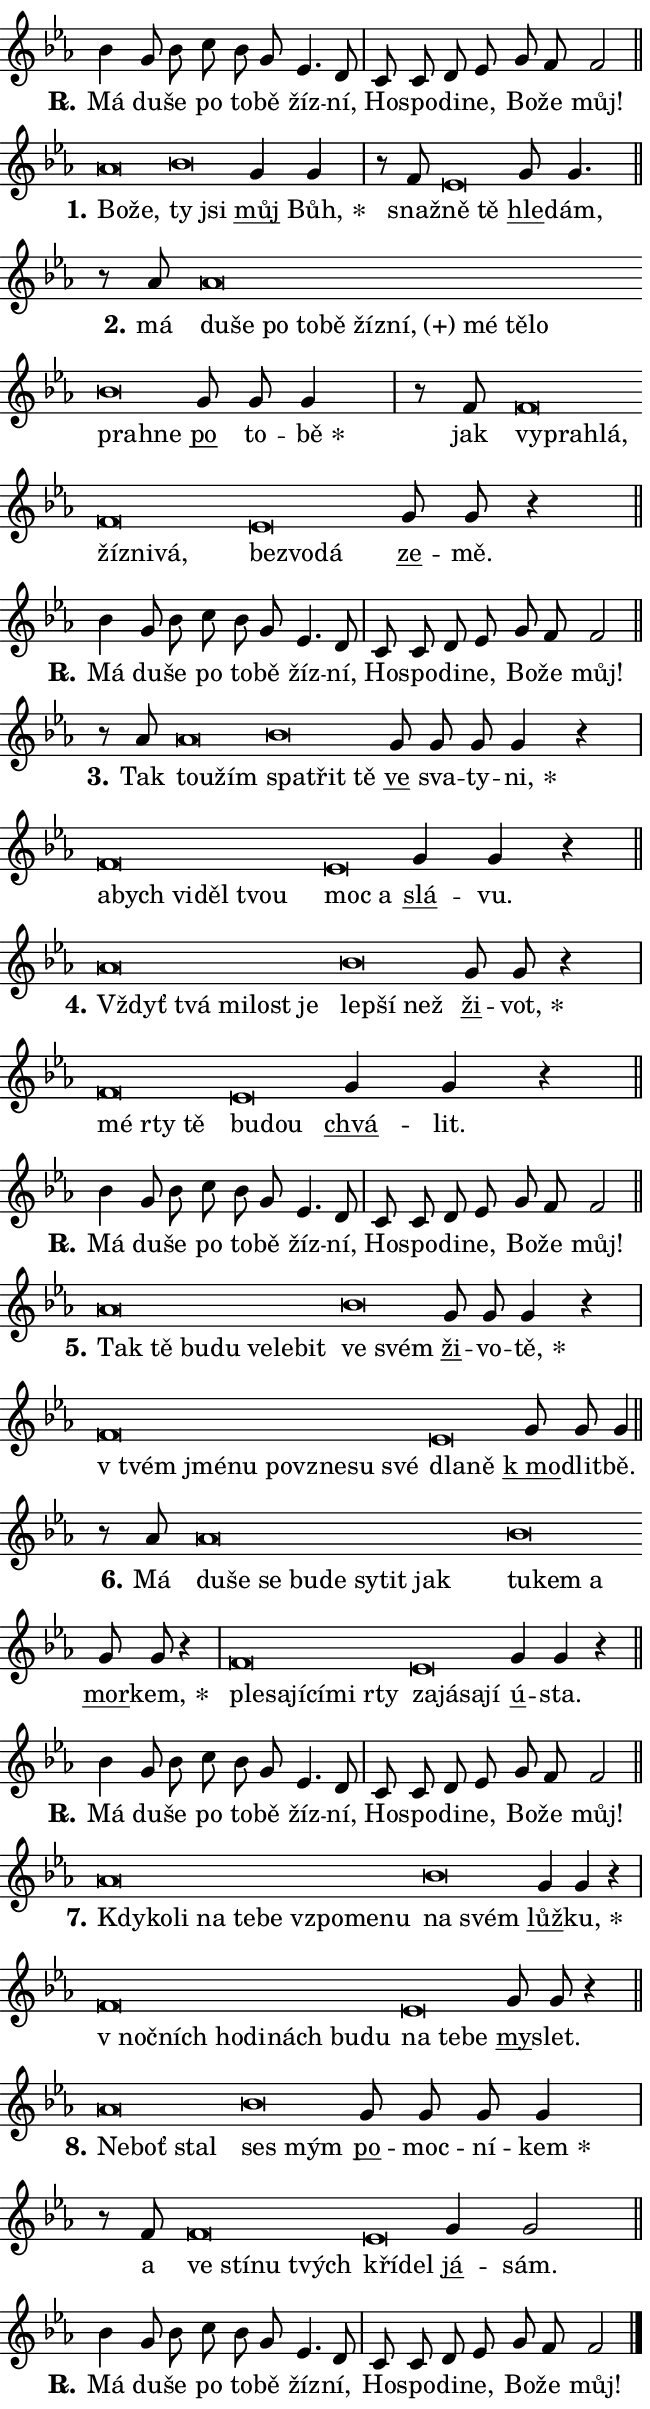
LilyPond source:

\version "2.24.0"
\header { tagline = "" }
\paper {
  indent = 0\cm
  top-margin = 0\cm
  right-margin = 0.13\cm % to fit lyric hyphens
  bottom-margin = 0\cm
  left-margin = 0\cm
  paper-width = 11\cm
  page-breaking = #ly:one-page-breaking
  system-system-spacing.basic-distance = #11
  score-system-spacing.basic-distance = #11
  ragged-last = ##f
}


%% Author: Thomas Morley
%% https://lists.gnu.org/archive/html/lilypond-user/2020-05/msg00002.html
#(define (line-position grob)
"Returns position of @var[grob} in current system:
   @code{'start}, if at first time-step
   @code{'end}, if at last time-step
   @code{'middle} otherwise
"
  (let* ((col (ly:item-get-column grob))
         (ln (ly:grob-object col 'left-neighbor))
         (rn (ly:grob-object col 'right-neighbor))
         (col-to-check-left (if (ly:grob? ln) ln col))
         (col-to-check-right (if (ly:grob? rn) rn col))
         (break-dir-left
           (and
             (ly:grob-property col-to-check-left 'non-musical #f)
             (ly:item-break-dir col-to-check-left)))
         (break-dir-right
           (and
             (ly:grob-property col-to-check-right 'non-musical #f)
             (ly:item-break-dir col-to-check-right))))
        (cond ((eqv? 1 break-dir-left) 'start)
              ((eqv? -1 break-dir-right) 'end)
              (else 'middle))))

#(define (tranparent-at-line-position vctor)
  (lambda (grob)
  "Relying on @code{line-position} select the relevant enry from @var{vctor}.
Used to determine transparency,"
    (case (line-position grob)
      ((end) (not (vector-ref vctor 0)))
      ((middle) (not (vector-ref vctor 1)))
      ((start) (not (vector-ref vctor 2))))))

noteHeadBreakVisibility =
#(define-music-function (break-visibility)(vector?)
"Makes @code{NoteHead}s transparent relying on @var{break-visibility}"
#{
  \override NoteHead.transparent =
    #(tranparent-at-line-position break-visibility)
#})

#(define delete-ledgers-for-transparent-note-heads
  (lambda (grob)
    "Reads whether a @code{NoteHead} is transparent.
If so this @code{NoteHead} is removed from @code{'note-heads} from
@var{grob}, which is supposed to be @code{LedgerLineSpanner}.
As a result ledgers are not printed for this @code{NoteHead}"
    (let* ((nhds-array (ly:grob-object grob 'note-heads))
           (nhds-list
             (if (ly:grob-array? nhds-array)
                 (ly:grob-array->list nhds-array)
                 '()))
           ;; Relies on the transparent-property being done before
           ;; Staff.LedgerLineSpanner.after-line-breaking is executed.
           ;; This is fragile ...
           (to-keep
             (remove
               (lambda (nhd)
                 (ly:grob-property nhd 'transparent #f))
               nhds-list)))
      ;; TODO find a better method to iterate over grob-arrays, similiar
      ;; to filter/remove etc for lists
      ;; For now rebuilt from scratch
      (set! (ly:grob-object grob 'note-heads)  '())
      (for-each
        (lambda (nhd)
          (ly:pointer-group-interface::add-grob grob 'note-heads nhd))
        to-keep))))

squashNotes = {
  \override NoteHead.X-extent = #'(-0.2 . 0.2)
  \override NoteHead.Y-extent = #'(-0.75 . 0)
  \override NoteHead.stencil =
    #(lambda (grob)
       (let ((pos (ly:grob-property grob 'staff-position)))
         (begin
           (if (< pos -7) (display "ERROR: Lower brevis then expected\n") (display ""))
           (if (<= pos -6) ly:text-interface::print ly:note-head::print))))
}
unSquashNotes = {
  \revert NoteHead.X-extent
  \revert NoteHead.Y-extent
  \revert NoteHead.stencil
}

hideNotes = \noteHeadBreakVisibility #begin-of-line-visible
unHideNotes = \noteHeadBreakVisibility #all-visible

% work-around for resetting accidentals
% https://lilypond.org/doc/v2.23/Documentation/notation/displaying-rhythms#unmetered-music
cadenzaMeasure = {
  \cadenzaOff
  \partial 1024 s1024
  \cadenzaOn
}

#(define-markup-command (accent layout props text) (markup?)
  "Underline accented syllable"
  (interpret-markup layout props
    #{\markup \override #'(offset . 4.3) \underline { #text }#}))

responsum = \markup \concat {
  "R" \hspace #-1.05 \path #0.1 #'((moveto 0 0.07) (lineto 0.9 0.8)) \hspace #0.05 "."
}

spaceSize = #0.6828661417322834 % exact space size for TeX Gyre Schola

\layout {
  \context {
    \Staff
    \remove "Time_signature_engraver"
    \override LedgerLineSpanner.after-line-breaking = #delete-ledgers-for-transparent-note-heads
  }
  \context {
    \Lyrics {
      \override LyricSpace.minimum-distance = \spaceSize
      \override LyricText.font-name = #"TeX Gyre Schola"
      \override LyricText.font-size = 1
      \override StanzaNumber.font-name = #"TeX Gyre Schola Bold"
      \override StanzaNumber.font-size = 1
    }
  }
  \context {
    \Score 
    \override NoteHead.text =
      #(lambda (grob) 
        (let ((pos (ly:grob-property grob 'staff-position)))
          #{\markup {
            \combine
              \halign #-0.55 \raise #(if (= pos -6) 0 0.5) \override #'(thickness . 2) \draw-line #'(3.2 . 0)
              \musicglyph "noteheads.sM1"
          }#}))
  }
}

% magnetic-lyrics.ily
%
%   written by
%     Jean Abou Samra <jean@abou-samra.fr>
%     Werner Lemberg <wl@gnu.org>
%
%   adapted by
%     Jiri Hon <jiri.hon@gmail.com>
%
% Version 2022-Apr-15

% https://www.mail-archive.com/lilypond-user@gnu.org/msg149350.html

#(define (Left_hyphen_pointer_engraver context)
   "Collect syllable-hyphen-syllable occurrences in lyrics and store
them in properties.  This engraver only looks to the left.  For
example, if the lyrics input is @code{foo -- bar}, it does the
following.

@itemize @bullet
@item
Set the @code{text} property of the @code{LyricHyphen} grob between
@q{foo} and @q{bar} to @code{foo}.

@item
Set the @code{left-hyphen} property of the @code{LyricText} grob with
text @q{foo} to the @code{LyricHyphen} grob between @q{foo} and
@q{bar}.
@end itemize

Use this auxiliary engraver in combination with the
@code{lyric-@/text::@/apply-@/magnetic-@/offset!} hook."
   (let ((hyphen #f)
         (text #f))
     (make-engraver
      (acknowledgers
       ((lyric-syllable-interface engraver grob source-engraver)
        (set! text grob)))
      (end-acknowledgers
       ((lyric-hyphen-interface engraver grob source-engraver)
        ;(when (not (grob::has-interface grob 'lyric-space-interface))
          (set! hyphen grob)));)
      ((stop-translation-timestep engraver)
       (when (and text hyphen)
         (ly:grob-set-object! text 'left-hyphen hyphen))
       (set! text #f)
       (set! hyphen #f)))))

#(define (lyric-text::apply-magnetic-offset! grob)
   "If the space between two syllables is less than the value in
property @code{LyricText@/.details@/.squash-threshold}, move the right
syllable to the left so that it gets concatenated with the left
syllable.

Use this function as a hook for
@code{LyricText@/.after-@/line-@/breaking} if the
@code{Left_@/hyphen_@/pointer_@/engraver} is active."
   (let ((hyphen (ly:grob-object grob 'left-hyphen #f)))
     (when hyphen
       (let ((left-text (ly:spanner-bound hyphen LEFT)))
         (when (grob::has-interface left-text 'lyric-syllable-interface)
           (let* ((common (ly:grob-common-refpoint grob left-text X))
                  (this-x-ext (ly:grob-extent grob common X))
                  (left-x-ext
                   (begin
                     ;; Trigger magnetism for left-text.
                     (ly:grob-property left-text 'after-line-breaking)
                     (ly:grob-extent left-text common X)))
                  ;; `delta` is the gap width between two syllables.
                  (delta (- (interval-start this-x-ext)
                            (interval-end left-x-ext)))
                  (details (ly:grob-property grob 'details))
                  (threshold (assoc-get 'squash-threshold details 0.2)))
             (when (< delta threshold)
               (let* (;; We have to manipulate the input text so that
                      ;; ligatures crossing syllable boundaries are not
                      ;; disabled.  For languages based on the Latin
                      ;; script this is essentially a beautification.
                      ;; However, for non-Western scripts it can be a
                      ;; necessity.
                      (lt (ly:grob-property left-text 'text))
                      (rt (ly:grob-property grob 'text))
                      (is-space (grob::has-interface hyphen 'lyric-space-interface))
                      (space (if is-space " " ""))
                      (extra-delta (if is-space spaceSize 0))
                      ;; Append new syllable.
                      (ltrt-space (if (and (string? lt) (string? rt))
                                (string-append lt space rt)
                                (make-concat-markup (list lt space rt))))
                      ;; Right-align `ltrt` to the right side.
                      (ltrt-space-markup (grob-interpret-markup
                               grob
                               (make-translate-markup
                                (cons (interval-length this-x-ext) 0)
                                (make-right-align-markup ltrt-space)))))
                 (begin
                   ;; Don't print `left-text`.
                   (ly:grob-set-property! left-text 'stencil #f)
                   ;; Set text and stencil (which holds all collected
                   ;; syllables so far) and shift it to the left.
                   (ly:grob-set-property! grob 'text ltrt-space)
                   (ly:grob-set-property! grob 'stencil ltrt-space-markup)
                   (ly:grob-translate-axis! grob (- (- delta extra-delta)) X))))))))))


#(define (lyric-hyphen::displace-bounds-first grob)
   ;; Make very sure this callback isn't triggered too early.
   (let ((left (ly:spanner-bound grob LEFT))
         (right (ly:spanner-bound grob RIGHT)))
     (ly:grob-property left 'after-line-breaking)
     (ly:grob-property right 'after-line-breaking)
     (ly:lyric-hyphen::print grob)))

squashThreshold = #0.4

\layout {
  \context {
    \Lyrics
    \consists #Left_hyphen_pointer_engraver
    \override LyricText.after-line-breaking =
      #lyric-text::apply-magnetic-offset!
    \override LyricHyphen.stencil = #lyric-hyphen::displace-bounds-first
    \override LyricText.details.squash-threshold = \squashThreshold
    \override LyricHyphen.minimum-distance = 0
    \override LyricHyphen.minimum-length = \squashThreshold
  }
}

squashText = \override LyricText.details.squash-threshold = 9999
unSquashText = \override LyricText.details.squash-threshold = \squashThreshold

leftText = \override LyricText.self-alignment-X = #LEFT
unLeftText = \revert LyricText.self-alignment-X

starOffset = #(lambda (grob) 
                (let ((x_offset (ly:self-alignment-interface::aligned-on-x-parent grob)))
                  (if (= x_offset 0) 0 (+ x_offset 1.2))))

star = #(define-music-function (syllable)(string?)
"Append star separator at the end of a syllable"
#{
  \once \override LyricText.X-offset = #starOffset
  \lyricmode { \markup {
    #syllable
    \override #'((font-name . "TeX Gyre Schola Bold")) \hspace #0.2 \lower #0.65 \larger "*"
  } }
#})

starAccent = #(define-music-function (syllable)(string?)
"Append star separator at the end of a syllable and make accent"
#{
  \once \override LyricText.X-offset = #starOffset
  \lyricmode { \markup {
    \accent #syllable
    \override #'((font-name . "TeX Gyre Schola Bold")) \hspace #0.2 \lower #0.65 \larger "*"
  } }
#})

breath = #(define-music-function (syllable)(string?)
"Append breathing indicator at the end of a syllable"
#{
  \lyricmode { \markup { #syllable "+" } }
#})

optionalBreath = #(define-music-function (syllable)(string?)
"Append optional breathing indicator at the end of a syllable"
#{
  \lyricmode { \markup { #syllable "(+)" } }
#})


\score {
    <<
        \new Voice = "melody" { \cadenzaOn \key es \major \relative { bes'4 g8 bes c bes g es4. d8 \cadenzaMeasure \bar "|" c8 c d es g f f2 \cadenzaMeasure \bar "||" \break } }
        \new Lyrics \lyricsto "melody" { \lyricmode { \set stanza = \responsum
Má du -- še po to -- bě žíz -- ní, Ho -- spo -- di -- ne, Bo -- že můj! } }
    >>
    \layout {}
}

\score {
    <<
        \new Voice = "melody" { \cadenzaOn \key es \major \relative { \squashNotes as'\breve*1/16 \hideNotes \breve*1/16 \bar "" \unHideNotes \unSquashNotes \squashNotes bes\breve*1/16 \hideNotes \breve*1/16 \bar "" \unHideNotes \unSquashNotes \bar "" g4 g \cadenzaMeasure \bar "|" r8 f \squashNotes es\breve*1/16 \hideNotes \breve*1/16 \bar "" \unHideNotes \unSquashNotes \bar "" g8 g4. \cadenzaMeasure \bar "||" \break } }
        \new Lyrics \lyricsto "melody" { \lyricmode { \set stanza = "1."
\leftText Bo -- \squashText že, \unSquashText ty \squashText jsi \unLeftText \unSquashText \markup \accent můj \star Bůh, snaž -- \leftText ně \squashText tě \unLeftText \unSquashText \markup \accent hle -- dám, } }
    >>
    \layout {}
}

\score {
    <<
        \new Voice = "melody" { \cadenzaOn \key es \major \relative { r8 as'8 \squashNotes as\breve*1/16 \hideNotes \breve*1/16 \bar "" \breve*1/16 \bar "" \breve*1/16 \bar "" \breve*1/16 \bar "" \breve*1/16 \bar "" \breve*1/16 \bar "" \breve*1/16 \bar "" \breve*1/16 \breve*1/16 \bar "" \unHideNotes \unSquashNotes \squashNotes bes\breve*1/16 \hideNotes \breve*1/16 \bar "" \unHideNotes \unSquashNotes \bar "" g8 g g4 \cadenzaMeasure \bar "|" r8 f8 \squashNotes f\breve*1/16 \hideNotes \breve*1/16 \bar "" \breve*1/16 \bar "" \breve*1/16 \bar "" \breve*1/16 \breve*1/16 \bar "" \unHideNotes \unSquashNotes \squashNotes es\breve*1/16 \hideNotes \breve*1/16 \breve*1/16 \bar "" \unHideNotes \unSquashNotes \bar "" g8 g r4 \cadenzaMeasure \bar "||" \break } }
        \new Lyrics \lyricsto "melody" { \lyricmode { \set stanza = "2."
má \leftText du -- \squashText še po to -- bě žíz -- \optionalBreath ní, mé tě -- lo \unSquashText pra -- \squashText hne \unLeftText \unSquashText \markup \accent po to -- \star bě jak \leftText vy -- \squashText pra -- hlá, žíz -- ni -- vá, \unSquashText bez -- \squashText vo -- dá \unLeftText \unSquashText \markup \accent ze -- mě. } }
    >>
    \layout {}
}

\score {
    <<
        \new Voice = "melody" { \cadenzaOn \key es \major \relative { bes'4 g8 bes c bes g es4. d8 \cadenzaMeasure \bar "|" c8 c d es g f f2 \cadenzaMeasure \bar "||" \break } }
        \new Lyrics \lyricsto "melody" { \lyricmode { \set stanza = \responsum
Má du -- še po to -- bě žíz -- ní, Ho -- spo -- di -- ne, Bo -- že můj! } }
    >>
    \layout {}
}

\score {
    <<
        \new Voice = "melody" { \cadenzaOn \key es \major \relative { r8 as'8 \squashNotes as\breve*1/16 \hideNotes \breve*1/16 \bar "" \unHideNotes \unSquashNotes \squashNotes bes\breve*1/16 \hideNotes \breve*1/16 \breve*1/16 \bar "" \unHideNotes \unSquashNotes \bar "" g8 g g g4 r \cadenzaMeasure \bar "|" \squashNotes f\breve*1/16 \hideNotes \breve*1/16 \bar "" \breve*1/16 \bar "" \breve*1/16 \breve*1/16 \bar "" \unHideNotes \unSquashNotes \squashNotes es\breve*1/16 \hideNotes \breve*1/16 \bar "" \unHideNotes \unSquashNotes \bar "" g4 g r \cadenzaMeasure \bar "||" \break } }
        \new Lyrics \lyricsto "melody" { \lyricmode { \set stanza = "3."
Tak \leftText tou -- \squashText žím \unSquashText spa -- \squashText třit tě \unLeftText \unSquashText \markup \accent ve sva -- ty -- \star ni, \leftText a -- \squashText bych vi -- děl tvou \unSquashText moc \squashText a \unLeftText \unSquashText \markup \accent slá -- vu. } }
    >>
    \layout {}
}

\score {
    <<
        \new Voice = "melody" { \cadenzaOn \key es \major \relative { \squashNotes as'\breve*1/16 \hideNotes \breve*1/16 \bar "" \breve*1/16 \bar "" \breve*1/16 \breve*1/16 \bar "" \unHideNotes \unSquashNotes \squashNotes bes\breve*1/16 \hideNotes \breve*1/16 \breve*1/16 \bar "" \unHideNotes \unSquashNotes \bar "" g8 g r4 \cadenzaMeasure \bar "|" \squashNotes f\breve*1/16 \hideNotes \breve*1/16 \breve*1/16 \bar "" \unHideNotes \unSquashNotes \squashNotes es\breve*1/16 \hideNotes \breve*1/16 \bar "" \unHideNotes \unSquashNotes \bar "" g4 g r \cadenzaMeasure \bar "||" \break } }
        \new Lyrics \lyricsto "melody" { \lyricmode { \set stanza = "4."
\leftText Vždyť \squashText tvá mi -- lost je \unSquashText lep -- \squashText ší než \unLeftText \unSquashText \markup \accent ži -- \star vot, \leftText mé \squashText rty tě \unSquashText bu -- \squashText dou \unLeftText \unSquashText \markup \accent chvá -- lit. } }
    >>
    \layout {}
}

\score {
    <<
        \new Voice = "melody" { \cadenzaOn \key es \major \relative { bes'4 g8 bes c bes g es4. d8 \cadenzaMeasure \bar "|" c8 c d es g f f2 \cadenzaMeasure \bar "||" \break } }
        \new Lyrics \lyricsto "melody" { \lyricmode { \set stanza = \responsum
Má du -- še po to -- bě žíz -- ní, Ho -- spo -- di -- ne, Bo -- že můj! } }
    >>
    \layout {}
}

\score {
    <<
        \new Voice = "melody" { \cadenzaOn \key es \major \relative { \squashNotes as'\breve*1/16 \hideNotes \breve*1/16 \bar "" \breve*1/16 \bar "" \breve*1/16 \bar "" \breve*1/16 \bar "" \breve*1/16 \breve*1/16 \bar "" \unHideNotes \unSquashNotes \squashNotes bes\breve*1/16 \hideNotes \breve*1/16 \bar "" \unHideNotes \unSquashNotes \bar "" g8 g g4 r \cadenzaMeasure \bar "|" \squashNotes f\breve*1/16 \hideNotes \breve*1/16 \bar "" \breve*1/16 \bar "" \breve*1/16 \bar "" \breve*1/16 \bar "" \breve*1/16 \breve*1/16 \bar "" \unHideNotes \unSquashNotes \squashNotes es\breve*1/16 \hideNotes \breve*1/16 \bar "" \unHideNotes \unSquashNotes \bar "" g8 g g4 \cadenzaMeasure \bar "||" \break } }
        \new Lyrics \lyricsto "melody" { \lyricmode { \set stanza = "5."
\leftText Tak \squashText tě bu -- du ve -- le -- bit \unSquashText ve \squashText svém \unLeftText \unSquashText \markup \accent ži -- vo -- \star tě, \leftText "v tvém" \squashText jmé -- nu po -- vzne -- su své \unSquashText dla -- \squashText ně \unLeftText \unSquashText \markup \accent "k mo" -- dlit -- bě. } }
    >>
    \layout {}
}

\score {
    <<
        \new Voice = "melody" { \cadenzaOn \key es \major \relative { r8 as'8 \squashNotes as\breve*1/16 \hideNotes \breve*1/16 \bar "" \breve*1/16 \bar "" \breve*1/16 \bar "" \breve*1/16 \bar "" \breve*1/16 \bar "" \breve*1/16 \breve*1/16 \bar "" \unHideNotes \unSquashNotes \squashNotes bes\breve*1/16 \hideNotes \breve*1/16 \breve*1/16 \bar "" \unHideNotes \unSquashNotes \bar "" g8 g r4 \cadenzaMeasure \bar "|" \squashNotes f\breve*1/16 \hideNotes \breve*1/16 \bar "" \breve*1/16 \bar "" \breve*1/16 \bar "" \breve*1/16 \breve*1/16 \bar "" \unHideNotes \unSquashNotes \squashNotes es\breve*1/16 \hideNotes \breve*1/16 \bar "" \breve*1/16 \breve*1/16 \bar "" \unHideNotes \unSquashNotes \bar "" g4 g r \cadenzaMeasure \bar "||" \break } }
        \new Lyrics \lyricsto "melody" { \lyricmode { \set stanza = "6."
Má \leftText du -- \squashText še se bu -- de sy -- tit jak \unSquashText tu -- \squashText kem a \unLeftText \unSquashText \markup \accent mor -- \star kem, \leftText ple -- \squashText sa -- jí -- cí -- mi rty \unSquashText za -- \squashText já -- sa -- jí \unLeftText \unSquashText \markup \accent ú -- sta. } }
    >>
    \layout {}
}

\score {
    <<
        \new Voice = "melody" { \cadenzaOn \key es \major \relative { bes'4 g8 bes c bes g es4. d8 \cadenzaMeasure \bar "|" c8 c d es g f f2 \cadenzaMeasure \bar "||" \break } }
        \new Lyrics \lyricsto "melody" { \lyricmode { \set stanza = \responsum
Má du -- še po to -- bě žíz -- ní, Ho -- spo -- di -- ne, Bo -- že můj! } }
    >>
    \layout {}
}

\score {
    <<
        \new Voice = "melody" { \cadenzaOn \key es \major \relative { \squashNotes as'\breve*1/16 \hideNotes \breve*1/16 \bar "" \breve*1/16 \bar "" \breve*1/16 \bar "" \breve*1/16 \bar "" \breve*1/16 \bar "" \breve*1/16 \bar "" \breve*1/16 \breve*1/16 \bar "" \unHideNotes \unSquashNotes \squashNotes bes\breve*1/16 \hideNotes \breve*1/16 \bar "" \unHideNotes \unSquashNotes \bar "" g4 g r \cadenzaMeasure \bar "|" \squashNotes f\breve*1/16 \hideNotes \breve*1/16 \bar "" \breve*1/16 \bar "" \breve*1/16 \bar "" \breve*1/16 \bar "" \breve*1/16 \breve*1/16 \bar "" \unHideNotes \unSquashNotes \squashNotes es\breve*1/16 \hideNotes \breve*1/16 \breve*1/16 \bar "" \unHideNotes \unSquashNotes \bar "" g8 g r4 \cadenzaMeasure \bar "||" \break } }
        \new Lyrics \lyricsto "melody" { \lyricmode { \set stanza = "7."
\leftText Kdy -- \squashText ko -- li na te -- be vzpo -- me -- nu \unSquashText na \squashText svém \unLeftText \unSquashText \markup \accent lůž -- \star ku, \leftText "v noč" -- \squashText ních ho -- di -- nách bu -- du \unSquashText na \squashText te -- be \unLeftText \unSquashText \markup \accent my -- slet. } }
    >>
    \layout {}
}

\score {
    <<
        \new Voice = "melody" { \cadenzaOn \key es \major \relative { \squashNotes as'\breve*1/16 \hideNotes \breve*1/16 \breve*1/16 \bar "" \unHideNotes \unSquashNotes \squashNotes bes\breve*1/16 \hideNotes \breve*1/16 \bar "" \unHideNotes \unSquashNotes \bar "" g8 g g g4 \cadenzaMeasure \bar "|" r8 f8 \squashNotes f\breve*1/16 \hideNotes \breve*1/16 \bar "" \breve*1/16 \breve*1/16 \bar "" \unHideNotes \unSquashNotes \squashNotes es\breve*1/16 \hideNotes \breve*1/16 \bar "" \unHideNotes \unSquashNotes \bar "" g4 g2 \cadenzaMeasure \bar "||" \break } }
        \new Lyrics \lyricsto "melody" { \lyricmode { \set stanza = "8."
\leftText Ne -- \squashText boť stal \unSquashText ses \squashText mým \unLeftText \unSquashText \markup \accent po -- moc -- ní -- \star kem a \leftText ve \squashText stí -- nu tvých \unSquashText kří -- \squashText del \unLeftText \unSquashText \markup \accent já -- sám. } }
    >>
    \layout {}
}

\score {
    <<
        \new Voice = "melody" { \cadenzaOn \key es \major \relative { bes'4 g8 bes c bes g es4. d8 \cadenzaMeasure \bar "|" c8 c d es g f f2 \cadenzaMeasure \bar "||" \break } \bar "|." }
        \new Lyrics \lyricsto "melody" { \lyricmode { \set stanza = \responsum
Má du -- še po to -- bě žíz -- ní, Ho -- spo -- di -- ne, Bo -- že můj! } }
    >>
    \layout {}
}
